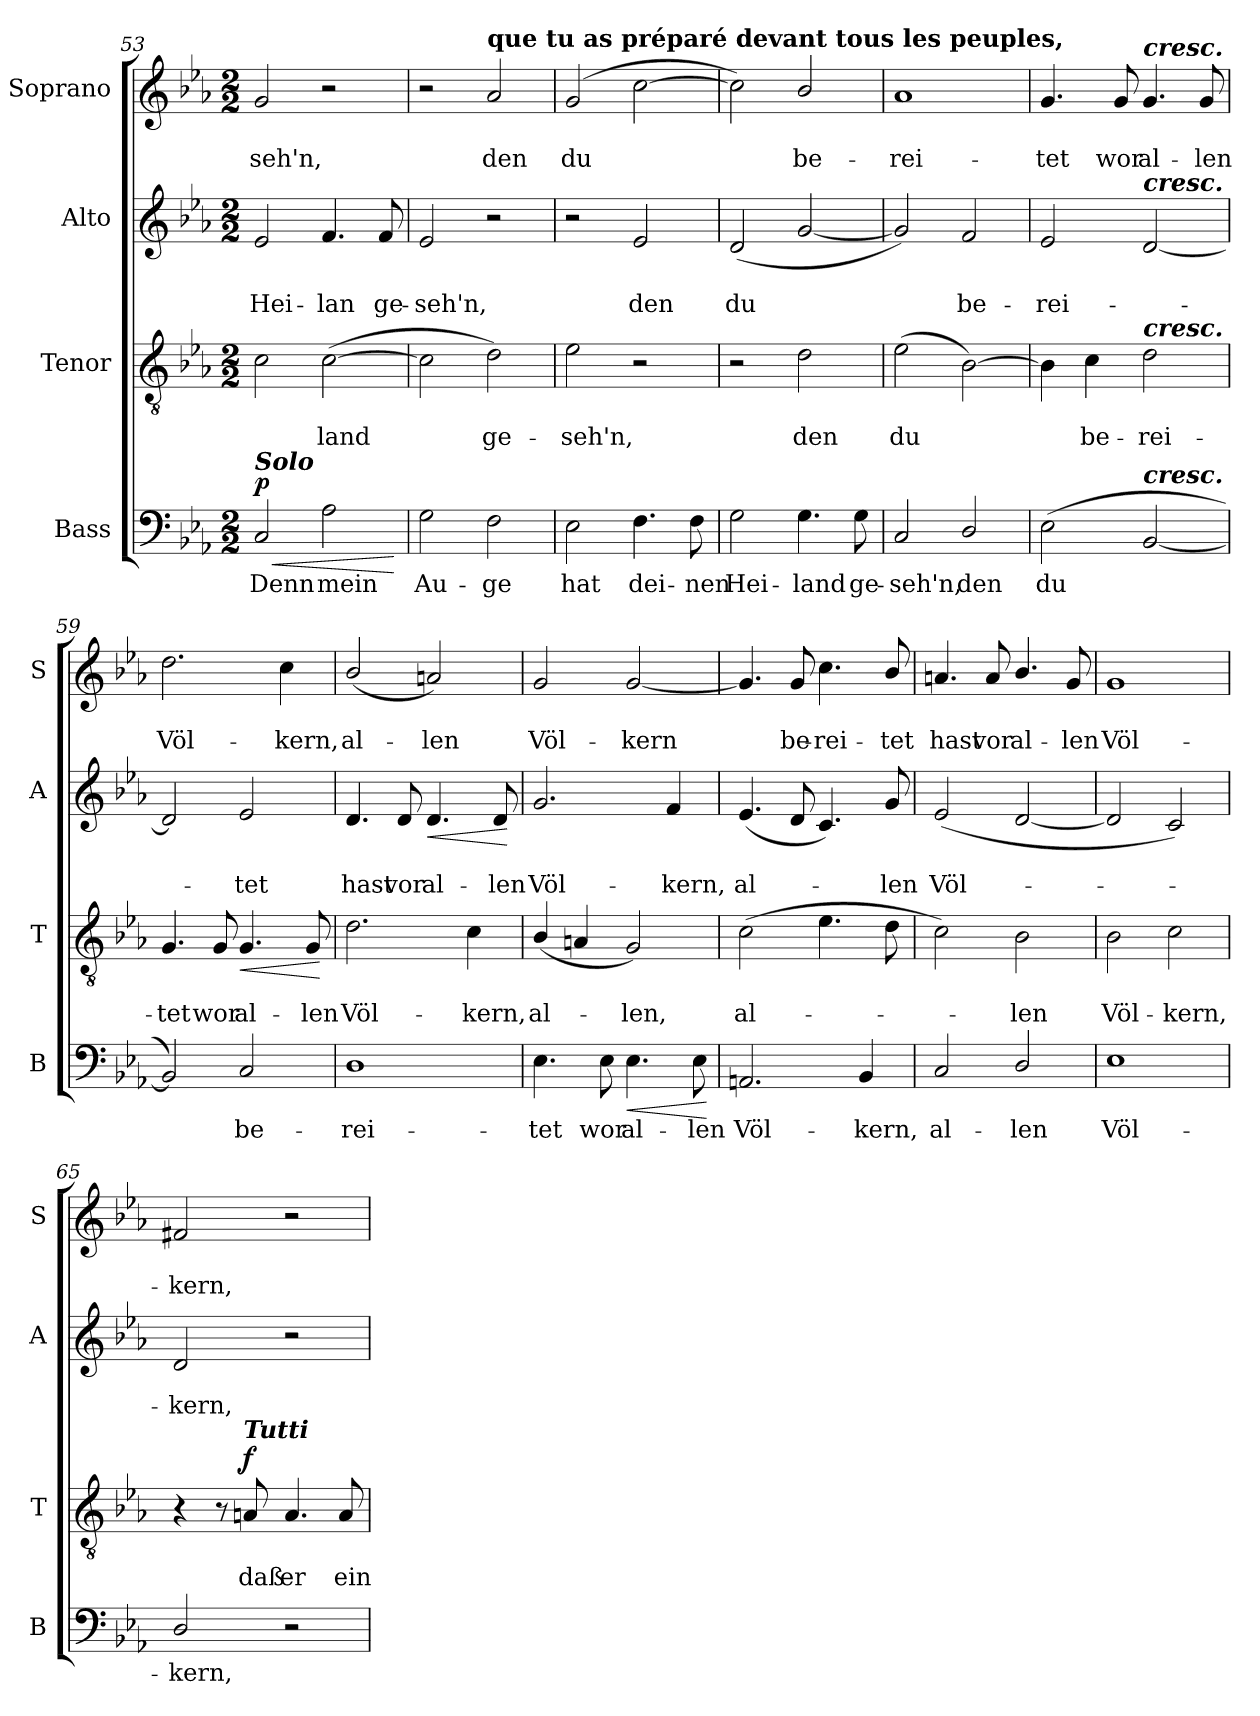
**kern	**text	**dynam	**kern	**text	**text	**dynam	**kern	**text	**text	**dynam	**kern	**text	**text
*part4	*part4	*part4	*part3	*part3	*part3	*part3	*part2	*part2	*part2	*part2	*part1	*part1	*part1
*staff4	*staff4	*staff4	*staff3	*staff3	*staff3	*staff3	*staff2	*staff2	*staff2	*staff2	*staff1	*staff1	*staff1
*I"Bass	*	*	*I"Tenor	*	*	*	*I"Alto	*	*	*	*I"Soprano	*	*
*I'B	*	*	*I'T	*	*	*	*I'A	*	*	*	*I'S	*	*
*clefF4	*	*	*clefGv2	*	*	*	*clefG2	*	*	*	*clefG2	*	*
*k[b-e-a-]	*	*	*k[b-e-a-]	*	*	*	*k[b-e-a-]	*	*	*	*k[b-e-a-]	*	*
*E-:	*	*	*E-:	*	*	*	*E-:	*	*	*	*E-:	*	*
*M2/2	*	*	*M2/2	*	*	*	*M2/2	*	*	*	*M2/2	*	*
=53	=53	=53	=53	=53	=53	=53	=53	=53	=53	=53	=53	=53	=53
!LO:TX:a:Bi:t=Solo	!	!	!	!	!	!	!	!	!	!	!	!	!
!	!LO:LY:b	!LO:HP:b	!	!	!	!	!	!	!LO:LY:b	!	!	!	!LO:LY:b
!	!	!LO:DY:n=1:a	!	!	!	!	!	!	!	!	!	!	!
2C/	Denn	< p	2c\	.	.	.	2e-/	.	Hei-	.	2g/	.	-seh'n,
!	!LO:LY:b	!	!	!	!LO:LY:b	!	!	!	!LO:LY:b	!	!	!	!
2A-\	mein	.	(>[2c\	.	-land	.	4.f/	.	-lan	.	2r	.	.
!	!	!	!	!	!	!	!	!	!LO:LY:b	!	!	!	!
.	.	.	.	.	.	.	8f/	.	ge-	.	.	.	.
.	.	[	.	.	.	.	.	.	.	.	.	.	.
=54	=54	=54	=54	=54	=54	=54	=54	=54	=54	=54	=54	=54	=54
!	!LO:LY:b	!	!	!	!	!	!	!	!LO:LY:b	!	!	!	!
2G\	Au-	.	2c\]	.	.	.	2e-/	.	-seh'n,	.	2r	.	.
!	!	!	!	!	!	!	!	!	!	!	!LO:TX:a:B:t=que tu as préparé devant tous les peuples,	!	!
!	!LO:LY:b	!	!	!	!LO:LY:b	!	!	!	!	!	!	!	!LO:LY:b
2F\	-ge	.	2d\)	.	ge-	.	2r	.	.	.	2a-/	.	den
=55	=55	=55	=55	=55	=55	=55	=55	=55	=55	=55	=55	=55	=55
!	!LO:LY:b	!	!	!	!LO:LY:b	!	!	!	!	!	!	!	!LO:LY:b
2E-\	hat	.	2e-\	.	-seh'n,	.	2r	.	.	.	(>2g/	.	du
!	!LO:LY:b	!	!	!	!	!	!	!	!LO:LY:b	!	!	!	!
4.F\	dei-	.	2r	.	.	.	2e-/	.	den	.	[2cc\	.	.
!	!LO:LY:b	!	!	!	!	!	!	!	!	!	!	!	!
8F\	-nen	.	.	.	.	.	.	.	.	.	.	.	.
=56	=56	=56	=56	=56	=56	=56	=56	=56	=56	=56	=56	=56	=56
!	!LO:LY:b	!	!	!	!	!	!	!	!LO:LY:b	!	!	!	!
2G\	Hei-	.	2r	.	.	.	(<2d/	.	du	.	2cc\])	.	.
!	!LO:LY:b	!	!	!	!LO:LY:b	!	!	!	!	!	!	!	!LO:LY:b
4.G\	-land	.	2d\	.	den	.	[2g/	.	.	.	2b-/	.	be-
!	!LO:LY:b	!	!	!	!	!	!	!	!	!	!	!	!
8G\	ge-	.	.	.	.	.	.	.	.	.	.	.	.
=57	=57	=57	=57	=57	=57	=57	=57	=57	=57	=57	=57	=57	=57
!	!LO:LY:b	!	!	!	!LO:LY:b	!	!	!	!	!	!	!	!LO:LY:b
2C/	-seh'n,	.	(>2e-\	.	du	.	2g/])	.	.	.	1a-	.	-rei-
!	!LO:LY:b	!	!	!	!	!	!	!	!LO:LY:b	!	!	!	!
2D/	den	.	[2B-\)	.	.	.	2f/	.	be-	.	.	.	.
!!LO:PB:g=z
=58	=58	=58	=58	=58	=58	=58	=58	=58	=58	=58	=58	=58	=58
!	!LO:LY:b	!	!	!	!	!	!	!	!LO:LY:b	!	!	!	!LO:LY:b
(>2E-\	du	.	4B-\]	.	.	.	2e-/	.	-rei-	.	4.g/	.	-tet
!	!	!	!	!	!LO:LY:b	!	!	!	!	!	!	!	!
.	.	.	4c\	.	be-	.	.	.	.	.	.	.	.
!	!	!	!	!	!	!	!	!	!	!	!	!	!LO:LY:b
.	.	.	.	.	.	.	.	.	.	.	8g/	.	wor
!	!	!	!	!	!	!	!	!	!	!	!LO:TX:a:Bi:t=cresc.	!	!
!	!	!	!	!	!	!	!LO:TX:a:Bi:t=cresc.	!	!	!	!	!	!
!	!	!	!LO:TX:a:Bi:t=cresc.	!	!	!	!	!	!	!	!	!	!
!LO:TX:a:Bi:t=cresc.	!	!	!	!	!	!	!	!	!	!	!	!	!
!	!	!	!	!	!LO:LY:b	!	!	!	!	!	!	!	!LO:LY:b
[2BB-/	.	.	2d\	.	-rei-	.	[2d/	.	.	.	4.g/	.	al-
!	!	!	!	!	!	!	!	!	!	!	!	!	!LO:LY:b
.	.	.	.	.	.	.	.	.	.	.	8g/	.	-len
=59	=59	=59	=59	=59	=59	=59	=59	=59	=59	=59	=59	=59	=59
!	!	!	!	!	!LO:LY:b	!	!	!	!	!	!	!	!LO:LY:b
2BB-/])	.	.	4.G/	.	-tet	.	2d/]	.	.	.	2.dd\	.	Völ-
!	!	!	!	!	!LO:LY:b	!	!	!	!	!	!	!	!
.	.	.	8G/	.	wor	.	.	.	.	.	.	.	.
!	!LO:LY:b	!	!	!	!LO:LY:b	!LO:HP:b	!	!	!LO:LY:b	!	!	!	!
2C/	be-	.	4.G/	.	al-	<	2e-/	.	-tet	.	.	.	.
!	!	!	!	!	!	!	!	!	!	!	!	!	!LO:LY:b
.	.	.	.	.	.	.	.	.	.	.	4cc\	.	-kern,
!	!	!	!	!	!LO:LY:b	!	!	!	!	!	!	!	!
.	.	.	8G/	.	-len	.	.	.	.	.	.	.	.
.	.	.	.	.	.	[	.	.	.	.	.	.	.
=60	=60	=60	=60	=60	=60	=60	=60	=60	=60	=60	=60	=60	=60
!	!LO:LY:b	!	!	!	!LO:LY:b	!	!	!	!LO:LY:b	!	!	!	!LO:LY:b
1D	-rei-	.	2.d\	.	Völ-	.	4.d/	.	hast	.	(<2b-/	.	al-
!	!	!	!	!	!	!	!	!	!LO:LY:b	!	!	!	!
.	.	.	.	.	.	.	8d/	.	vor	.	.	.	.
!	!	!	!	!	!	!	!	!	!LO:LY:b	!LO:HP:b	!	!	!LO:LY:b
.	.	.	.	.	.	.	4.d/	.	al-	<	2an/)	.	-len
!	!	!	!	!	!LO:LY:b	!	!	!	!	!	!	!	!
.	.	.	4c\	.	-kern,	.	.	.	.	.	.	.	.
!	!	!	!	!	!	!	!	!	!LO:LY:b	!	!	!	!
.	.	.	.	.	.	.	8d/	.	-len	.	.	.	.
.	.	.	.	.	.	.	.	.	.	[	.	.	.
=61	=61	=61	=61	=61	=61	=61	=61	=61	=61	=61	=61	=61	=61
!	!LO:LY:b	!	!	!	!LO:LY:b	!	!	!	!LO:LY:b	!	!	!	!LO:LY:b
4.E-\	-tet	.	(<4B-/	.	al-	.	2.g/	.	Völ-	.	2g/	.	Völ-
.	.	.	4An/	.	.	.	.	.	.	.	.	.	.
!	!LO:LY:b	!	!	!	!	!	!	!	!	!	!	!	!
8E-\	wor	.	.	.	.	.	.	.	.	.	.	.	.
!	!LO:LY:b	!LO:HP:b	!	!	!LO:LY:b	!	!	!	!	!	!	!	!LO:LY:b
4.E-\	al-	<	2G/)	.	-len,	.	.	.	.	.	[2g/	.	-kern
!	!	!	!	!	!	!	!	!	!LO:LY:b	!	!	!	!
.	.	.	.	.	.	.	4f/	.	-kern,	.	.	.	.
!	!LO:LY:b	!	!	!	!	!	!	!	!	!	!	!	!
8E-\	-len	.	.	.	.	.	.	.	.	.	.	.	.
.	.	[	.	.	.	.	.	.	.	.	.	.	.
=62	=62	=62	=62	=62	=62	=62	=62	=62	=62	=62	=62	=62	=62
!	!LO:LY:b	!	!	!	!LO:LY:b	!	!	!	!LO:LY:b	!	!	!	!
2.AAn/	Völ-	.	(>2c\	.	al-	.	(<4.e-/	.	al-	.	4.g/]	.	.
!	!	!	!	!	!	!	!	!	!	!	!	!	!LO:LY:b
.	.	.	.	.	.	.	8d/	.	.	.	8g/	.	be-
!	!	!	!	!	!	!	!	!	!	!	!	!	!LO:LY:b
.	.	.	4.e-\	.	.	.	4.c/)	.	.	.	4.cc\	.	-rei-
!	!LO:LY:b	!	!	!	!	!	!	!	!	!	!	!	!
4BB-/	-kern,	.	.	.	.	.	.	.	.	.	.	.	.
!	!	!	!	!	!	!	!	!	!LO:LY:b	!	!	!	!LO:LY:b
.	.	.	8d\	.	.	.	8g/	.	-len	.	8b-/	.	-tet
=63	=63	=63	=63	=63	=63	=63	=63	=63	=63	=63	=63	=63	=63
!	!LO:LY:b	!	!	!	!	!	!	!	!LO:LY:b	!	!	!	!LO:LY:b
2C/	al-	.	2c\)	.	.	.	(<2e-/	.	Völ-	.	4.an/	.	hast
!	!	!	!	!	!	!	!	!	!	!	!	!	!LO:LY:b
.	.	.	.	.	.	.	.	.	.	.	8a/	.	vor
!	!LO:LY:b	!	!	!	!LO:LY:b	!	!	!	!	!	!	!	!LO:LY:b
2D/	-len	.	2B-\	.	-len	.	[2d/	.	.	.	4.b-/	.	al-
!	!	!	!	!	!	!	!	!	!	!	!	!	!LO:LY:b
.	.	.	.	.	.	.	.	.	.	.	8g/	.	-len
=64	=64	=64	=64	=64	=64	=64	=64	=64	=64	=64	=64	=64	=64
!	!LO:LY:b	!	!	!	!LO:LY:b	!	!	!	!	!	!	!	!LO:LY:b
1E-	Völ-	.	2B-\	.	Völ-	.	2d/]	.	.	.	1g	.	Völ-
!	!	!	!	!	!LO:LY:b	!	!	!	!	!	!	!	!
.	.	.	2c\	.	-kern,	.	2c/)	.	.	.	.	.	.
=65	=65	=65	=65	=65	=65	=65	=65	=65	=65	=65	=65	=65	=65
!	!LO:LY:b	!	!	!	!	!	!	!	!LO:LY:b	!	!	!	!LO:LY:b
2D/	-kern,	.	4r	.	.	.	2d/	.	-kern,	.	2f#X/	.	-kern,
.	.	.	8r	.	.	.	.	.	.	.	.	.	.
!	!	!	!LO:TX:a:Bi:t=Tutti	!	!	!	!	!	!	!	!	!	!
!	!	!	!	!	!LO:LY:b	!LO:DY:a	!	!	!	!	!	!	!
.	.	.	8An/	.	daß	f	.	.	.	.	.	.	.
!	!	!	!	!	!LO:LY:b	!	!	!	!	!	!	!	!
2r	.	.	4.A/	.	er	.	2r	.	.	.	2r	.	.
!	!	!	!	!	!LO:LY:b	!	!	!	!	!	!	!	!
.	.	.	8A/	.	ein	.	.	.	.	.	.	.	.
=	=	=	=	=	=	=	=	=	=	=	=	=	=
*-	*-	*-	*-	*-	*-	*-	*-	*-	*-	*-	*-	*-	*-
